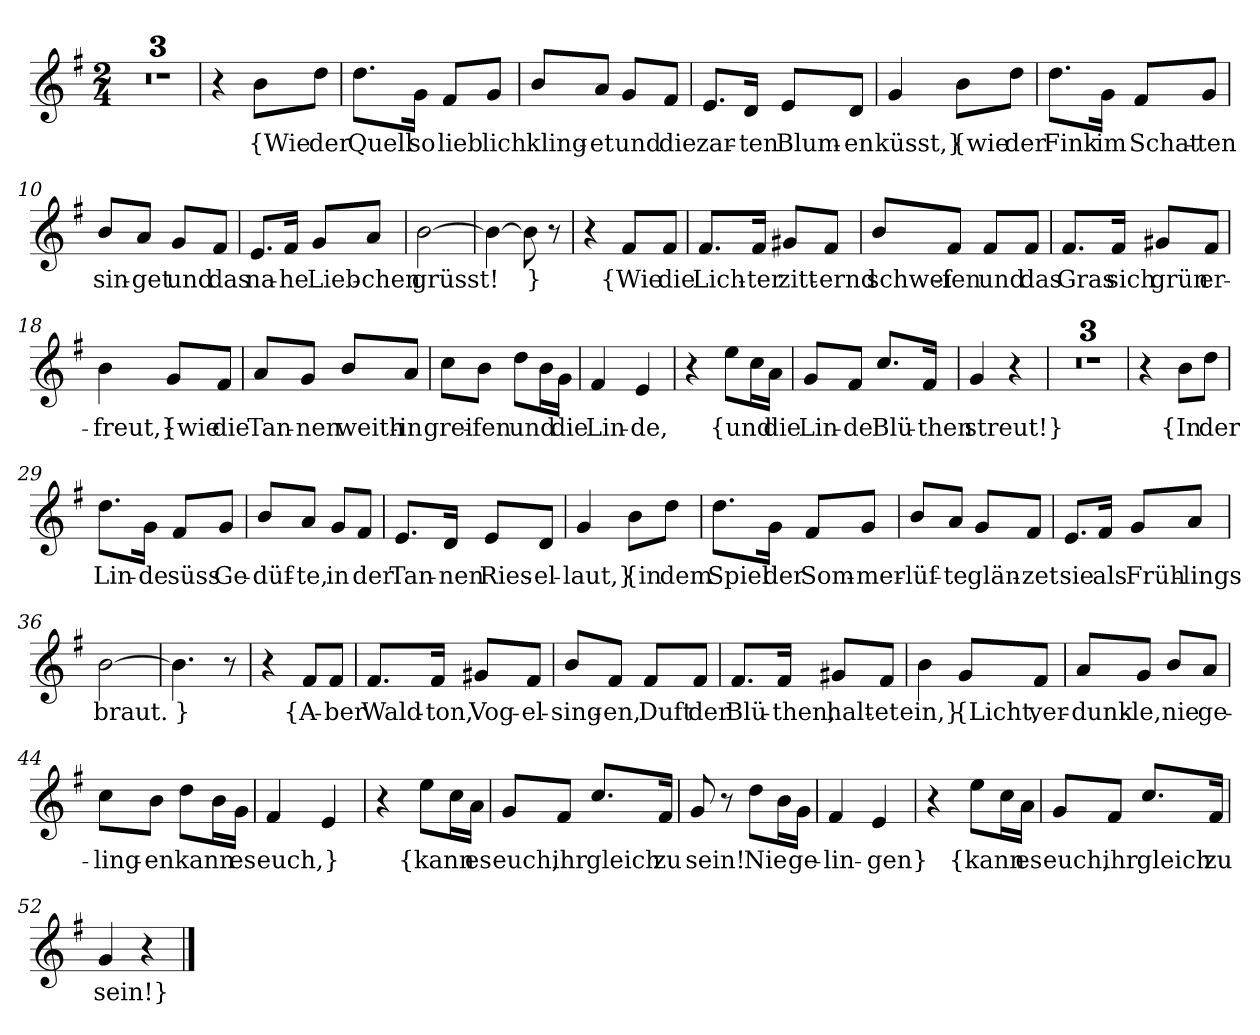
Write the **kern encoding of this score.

**kern	**text
*part1	*part1
*staff1	*staff1
*clefG2	*
*k[f#]	*
*M2/4	*
=1	=1
2r	.
=2	=2
2r	.
=3	=3
2r	.
=4	=4
4r	.
8b\L	{Wie
8dd\J	der
=5	=5
8.dd\L	Quell
16g\Jk	so
8f#/L	lieb
8g/J	lich
=6	=6
8b/L	kling-
8a/J	-et
8g/L	und
8f#/J	die
=7	=7
8.e/L	zar-
16d/Jk	-ten
8e/L	Blum-
8d/J	-en
=8	=8
4g	küsst,}
8b\L	{wie
8dd\J	der
=9	=9
8.dd\L	Fink
16g\Jk	im
8f#/L	Schat-
8g/J	-ten
=10	=10
8b/L	sin-
8a/J	-get
8g/L	und
8f#/J	das
=11	=11
8.e/L	na-
16f#/Jk	-he
8g/L	Lieb-
8a/J	-chen
=12	=12
[2b	grüsst!
=13	=13
4b_	.
8b]	}
8r	.
=14	=14
4r	.
8f#/L	{Wie
8f#/J	die
=15	=15
8.f#/L	Lich-
16f#/Jk	-ter
8g#X/L	zitt-
8f#/J	-ernd
=16	=16
8b/L	schwei-
8f#/J	-fen
8f#/L	und
8f#/J	das
=17	=17
8.f#/L	Gras
16f#/Jk	sich
8g#X/L	grün
8f#/J	er-
=18	=18
4b	-freut,}
8g/L	{wie
8f#/J	die
=19	=19
8a/L	Tan-
8g/J	-nen
8b/L	weith-
8a/J	-in
=20	=20
8cc\L	grei-
8b\J	-fen
8dd\L	und
16b\L	.
16g\JJ	die
=21	=21
4f#	Lin-
4e	-de,
=22	=22
4r	.
8ee\L	{und
16cc\L	.
16a\JJ	die
=23	=23
8g/L	Lin-
8f#/J	-de
8.cc/L	Blü-
16f#/Jk	-then
=24	=24
4g	streut!}
4r	.
=25	=25
2r	.
=26	=26
2r	.
=27	=27
2r	.
=28	=28
4r	.
8b\L	{In
8dd\J	der
=29	=29
8.dd\L	Lin-
16g\Jk	-de
8f#/L	süss
8g/J	Ge-
=30	=30
8b/L	-düf-
8a/J	-te,
8g/L	in
8f#/J	der
=31	=31
8.e/L	Tan-
16d/Jk	-nen
8e/L	Ries-
8d/J	-el-
=32	=32
4g	-laut,}
8b\L	{in
8dd\J	dem
=33	=33
8.dd\L	Spiel
16g\Jk	der
8f#/L	Som-
8g/J	-mer-
=34	=34
8b/L	-lüf-
8a/J	-te
8g/L	glän-
8f#/J	-zet
=35	=35
8.e/L	sie
16f#/Jk	als
8g/L	Früh-
8a/J	-lings
=36	=36
[2b	braut.
=37	=37
4.b]	}
8r	.
=38	=38
4r	.
8f#/L	{A-
8f#/J	-ber
=39	=39
8.f#/L	Wald-
16f#/Jk	-ton,
8g#X/L	Vog-
8f#/J	-el-
=40	=40
8b/L	-sing-
8f#/J	-en,
8f#/L	Duft
8f#/J	der
=41	=41
8.f#/L	Blü-
16f#/Jk	-then,
8g#X/L	halt-
8f#/J	-et
=42	=42
4b	ein,}
8g/L	{Licht,
8f#/J	ver-
=43	=43
8a/L	dunk-
8g/J	-le,
8b/L	nie
8a/J	ge-
=44	=44
8cc\L	ling-
8b\J	-en
8dd\L	kann
16b\L	.
16g\JJ	es
=45	=45
4f#	euch,
4e	}
=46	=46
4r	.
8ee\L	{kann
16cc\L	.
16a\JJ	es
=47	=47
8g/L	euch,
8f#/J	ihr
8.cc/L	gleich
16f#/Jk	zu
=48	=48
8g	sein!
8r	.
8dd\L	Nie
16b\L	.
16g\JJ	ge-
=49	=49
4f#	-lin-
4e	-gen}
=50	=50
4r	.
8ee\L	{kann
16cc\L	.
16a\JJ	es
=51	=51
8g/L	euch,
8f#/J	ihr
8.cc/L	gleich
16f#/Jk	zu
=52	=52
4g	sein!}
4r	.
==	==
*-	*-
